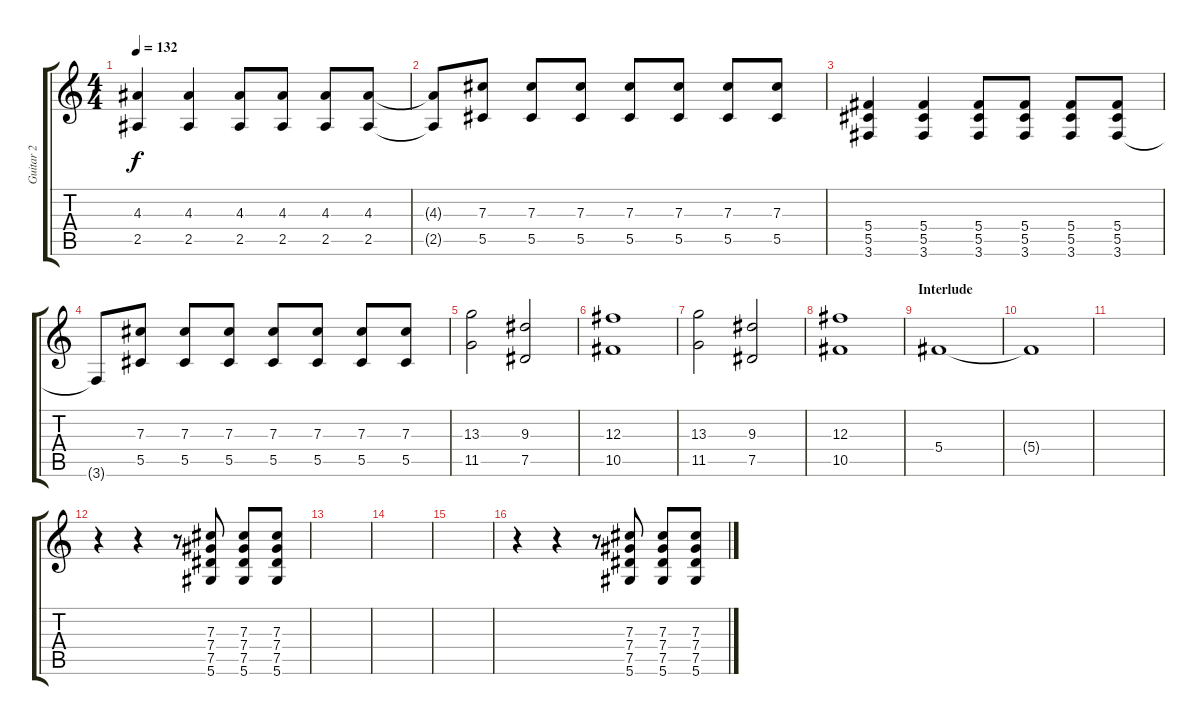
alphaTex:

\track ("Guitar 2" "Guitar 2") {instrument distortionguitar}
\staff {score tabs}
\tuning (Eb4 Bb3 Gb3 Db3 Ab2 Eb2) {hide}
\ts (4 4)
\tempo 132
\clef g2
\ks c
(4.3 2.5).4{dy f} (4.3 2.5).4 (4.3 2.5).8 (4.3 2.5).8 (4.3 2.5).8 (4.3 2.5).8 |
(4.3{t} 2.5{t}).8 (7.3 5.5).8 (7.3 5.5).8 (7.3 5.5).8 (7.3 5.5).8 (7.3 5.5).8 (7.3 5.5).8 (7.3 5.5).8 |
(5.4 5.5 3.6).4 (5.4 5.5 3.6).4 (5.4 5.5 3.6).8 (5.4 5.5 3.6).8 (5.4 5.5 3.6).8 (5.4 5.5 3.6).8 |
3.6{t}.8 (7.3 5.5).8 (7.3 5.5).8 (7.3 5.5).8 (7.3 5.5).8 (7.3 5.5).8 (7.3 5.5).8 (7.3 5.5).8 |
(13.3 11.5).2 (9.3 7.5).2 |
(12.3 10.5).1 |
(13.3 11.5).2 (9.3 7.5).2 |
(12.3 10.5).1 |
\section ("" "Interlude")
5.4.1 |
5.4{t}.1{volume 5} |
|
r.4 r.4 r.8 (7.3 7.4 7.5 5.6).8 (7.3 7.4 7.5 5.6).8 (7.3 7.4 7.5 5.6).8 |
|
|
|
r.4 r.4 r.8 (7.3 7.4 7.5 5.6).8 (7.3 7.4 7.5 5.6).8 (7.3 7.4 7.5 5.6).8
